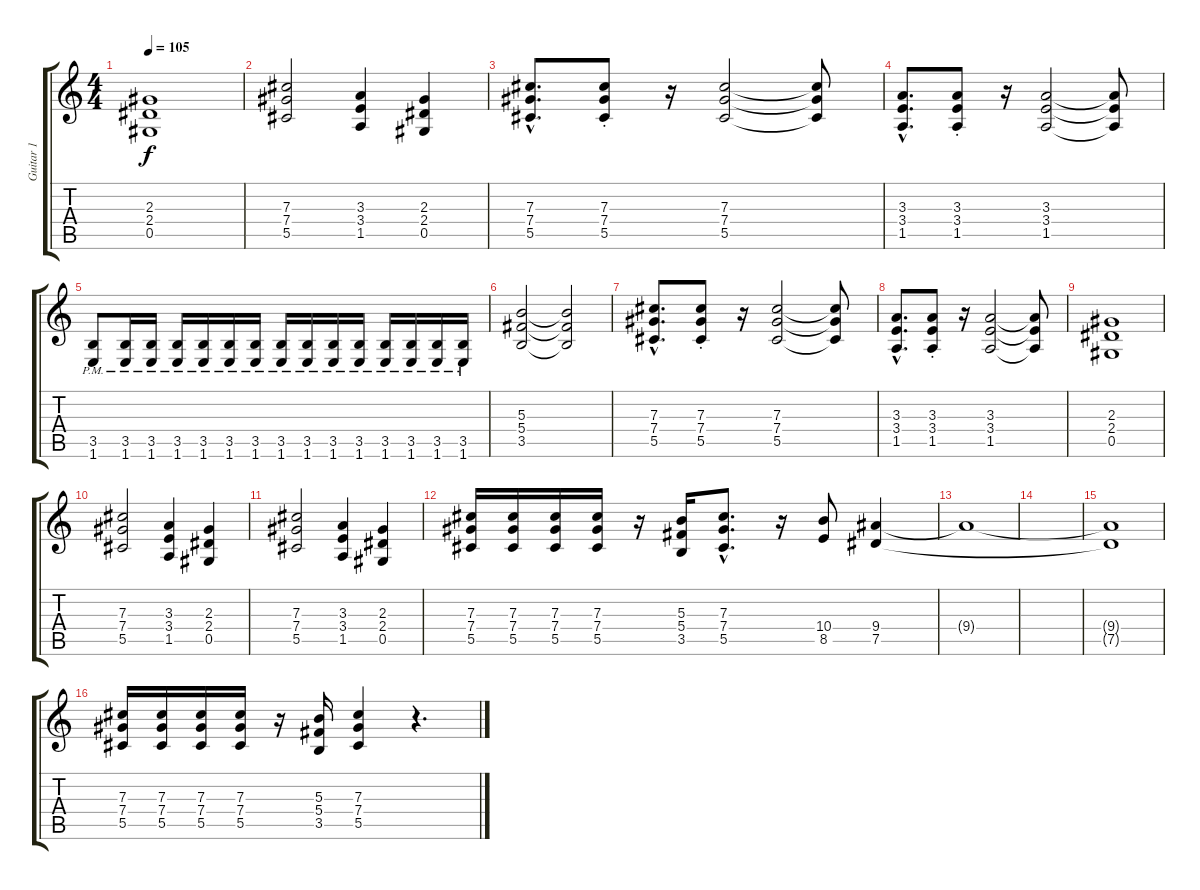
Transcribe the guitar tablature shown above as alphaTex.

\track ("Guitar 1" "Guitar 1") {instrument distortionguitar}
\staff {score tabs}
\tuning (Eb4 Bb3 Gb3 Db3 Ab2 Eb2) {hide}
\ts (4 4)
\tempo 105
\clef g2
\ks c
(2.3 2.4 0.5).1{dy f} |
(7.3 7.4 5.5).2 (3.3 3.4 1.5).4 (2.3 2.4 0.5).4 |
(7.3{hac} 7.4{hac} 5.5{hac}).8{d} (7.3 7.4 5.5{st}).8 r.16 (7.3 7.4 5.5).2 (7.3{t} 7.4{t} 5.5{t}).8 |
(3.3{hac} 3.4{hac} 1.5{hac}).8{d} (3.3 3.4 1.5{st}).8 r.16 (3.3 3.4 1.5).2 (3.3{t} 3.4{t} 1.5{t}).8 |
(3.5 1.6{pm}).8 (3.5 1.6{pm}).16 (3.5 1.6{pm}).16 (3.5 1.6{pm}).16 (3.5 1.6{pm}).16 (3.5 1.6{pm}).16 (3.5 1.6{pm}).16 (3.5 1.6{pm}).16 (3.5 1.6{pm}).16 (3.5 1.6{pm}).16 (3.5 1.6{pm}).16 (3.5 1.6{pm}).16 (3.5 1.6{pm}).16 (3.5 1.6{pm}).16 (3.5 1.6{pm}).16 |
(5.3 5.4 3.5).2 (5.3{t} 5.4{t} 3.5{t}).2 |
(7.3{hac} 7.4{hac} 5.5{hac}).8{d} (7.3 7.4 5.5{st}).8 r.16 (7.3 7.4 5.5).2 (7.3{t} 7.4{t} 5.5{t}).8 |
(3.3{hac} 3.4{hac} 1.5{hac}).8{d} (3.3 3.4 1.5{st}).8 r.16 (3.3 3.4 1.5).2 (3.3{t} 3.4{t} 1.5{t}).8 |
(2.3 2.4 0.5).1 |
(7.3 7.4 5.5).2 (3.3 3.4 1.5).4 (2.3 2.4 0.5).4 |
(7.3 7.4 5.5).2 (3.3 3.4 1.5).4 (2.3 2.4 0.5).4 |
(7.3 7.4 5.5).16 (7.3 7.4 5.5).16 (7.3 7.4 5.5).16 (7.3 7.4 5.5).16 r.16 (5.3 5.4 3.5).16 (7.3{hac} 7.4{hac} 5.5{hac}).8{d} r.16 (10.4 8.5).8 (9.4 7.5).4 |
9.4{t}.1 |
|
(9.4{t} 7.5{t}).1 |
(7.3 7.4 5.5).16 (7.3 7.4 5.5).16 (7.3 7.4 5.5).16 (7.3 7.4 5.5).16 r.16 (5.3 5.4 3.5).16 (7.3 7.4 5.5).4 r.4{d}
